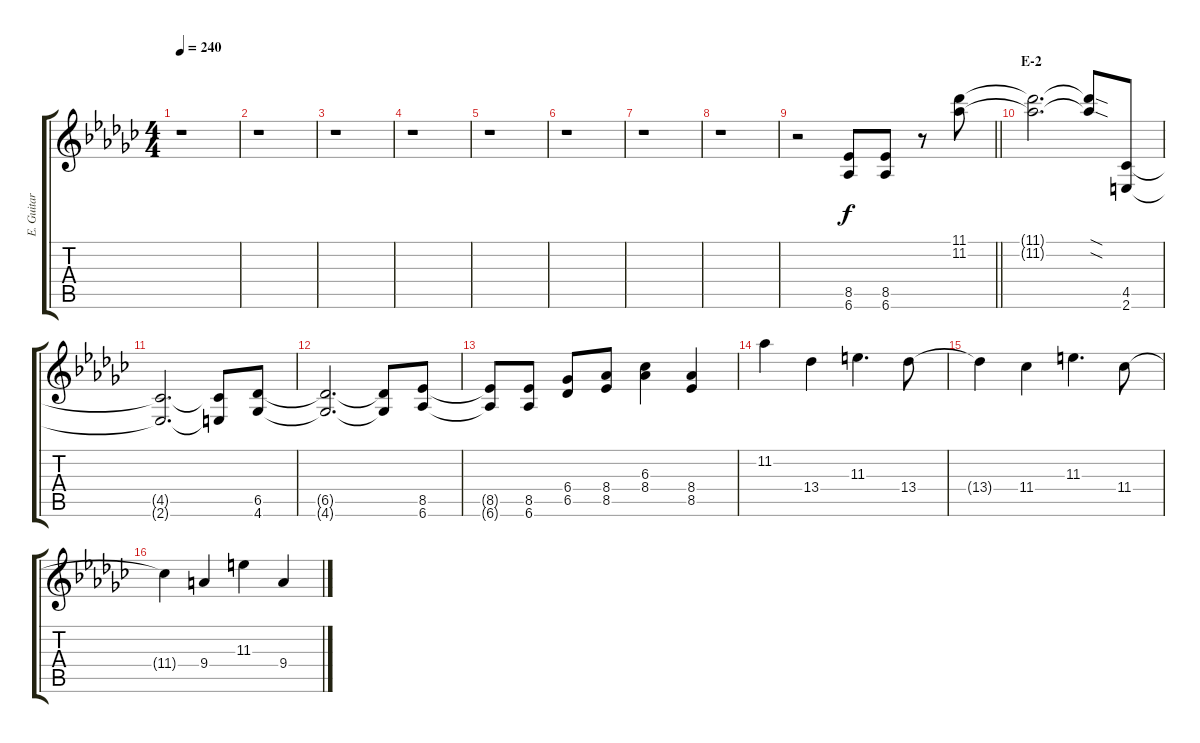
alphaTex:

\track ("E. Guitar II" "E. Guitar ") {instrument overdrivenguitar}
\staff {score tabs}
\tuning (D4 A3 F3 C3 G2 D2) {hide}
\ts (4 4)
\tempo 240
\clef g2
\ks gb
r.1{dy f} |
r.1 |
r.1 |
r.1 |
r.1 |
r.1 |
r.1 |
r.1 |
\barLineRight lightlight
r.2 (8.5 6.6).8 (8.5 6.6).8 r.8 (11.1 11.2).8 |
\section ("" "E-2")
(11.1{t} 11.2{t}).2{d} (11.1{sod t} 11.2{sod t}).8 (4.5 2.6).8 |
(4.5{t} 2.6{t}).2{d} (4.5{t} 2.6{t}).8 (6.5 4.6).8 |
(6.5{t} 4.6{t}).2{d} (6.5{t} 4.6{t}).8 (8.5 6.6).8 |
(8.5{t} 6.6{t}).8 (8.5 6.6).8 (6.4 6.5).8 (8.4 8.5).8 (6.3 8.4).4 (8.4 8.5).4 |
11.2.4 13.4.4 11.3.4{d} 13.4.8 |
13.4{t}.4 11.4.4 11.3.4{d} 11.4.8 |
11.4{t}.4 9.4.4 11.3.4 9.4.4
